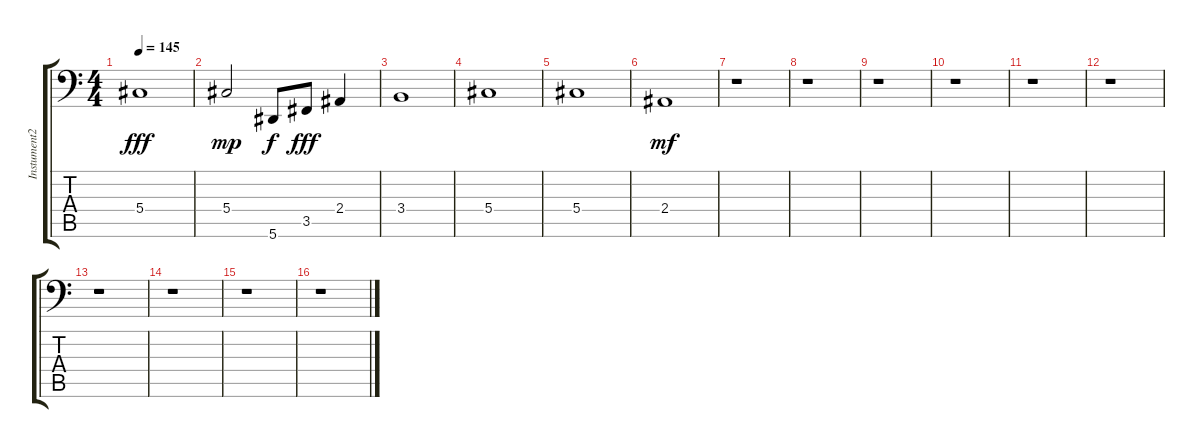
\track ("Instument2" "Instument2") {instrument tuba}
\staff {score tabs}
\tuning (Bb3 F3 Db3 Ab2 Eb2 Bb1) {hide}
\ts (4 4)
\tempo 145
\clef f4
\ks c
5.4.1{dy fff} |
5.4.2{dy mp} 5.6.8{dy f} 3.5.8{dy fff} 2.4.4 |
3.4.1 |
5.4.1 |
5.4.1 |
2.4.1{dy mf} |
r.1 |
r.1 |
r.1 |
r.1 |
r.1 |
r.1 |
r.1 |
r.1 |
r.1 |
r.1
